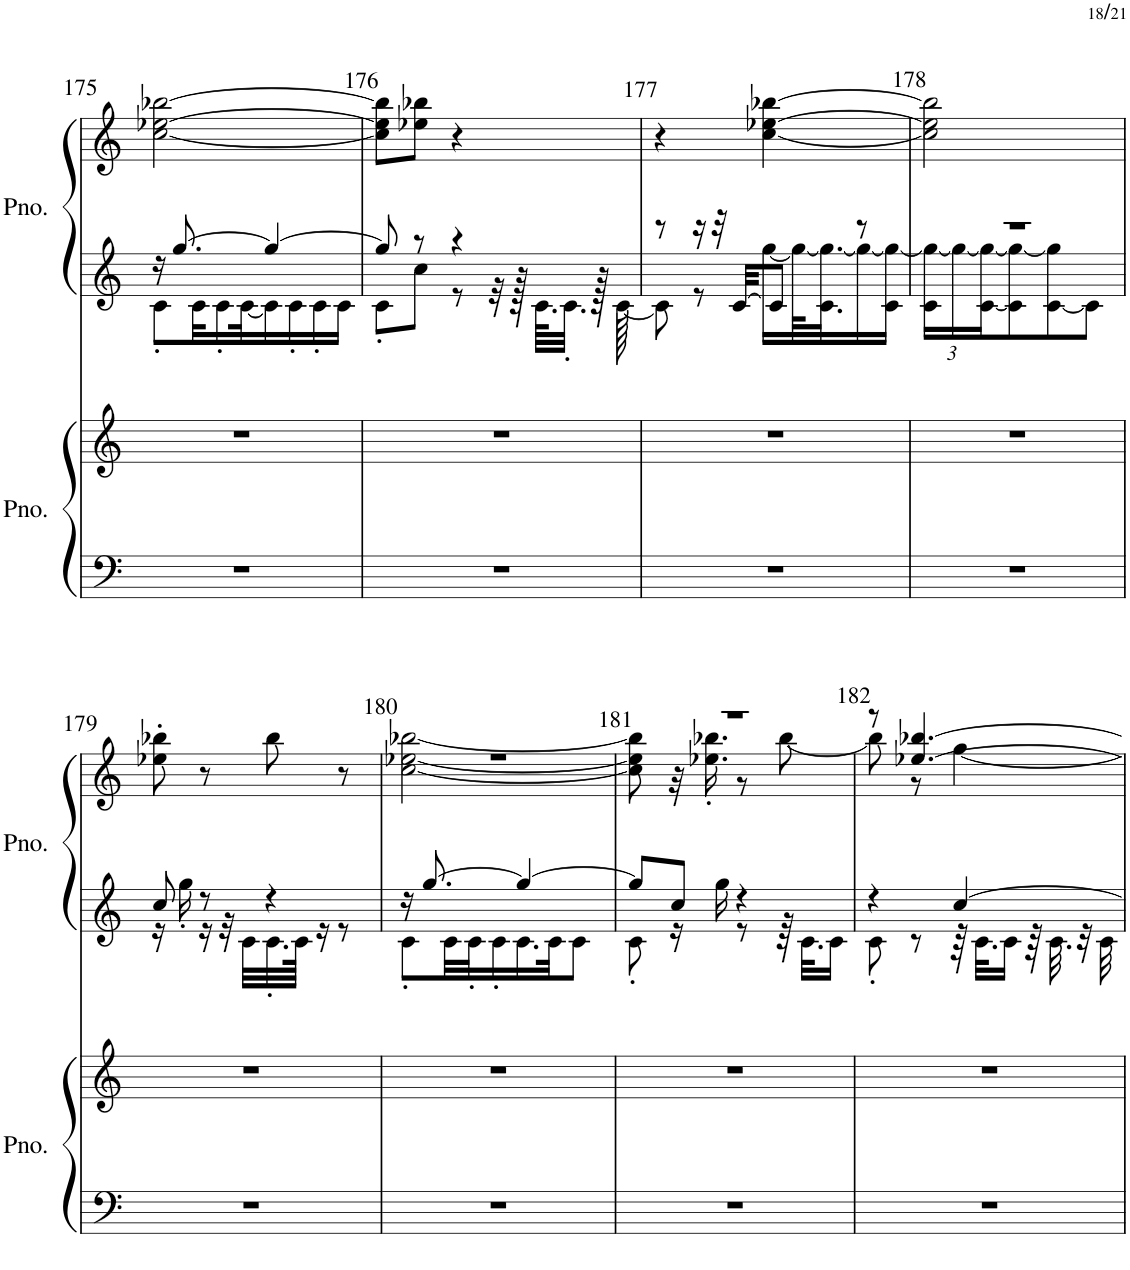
**kern	**kern	**kern	**kern
*part2	*part2	*part1	*part1
*staff4	*staff3	*staff2	*staff1
*I"ピアノ	*	*I"ピアノ	*
!!LO:PB:g=z
*clefF4	*clefG2	*clefG2	*clefG2
*k[]	*k[]	*k[]	*k[]
*M4/8	*M4/8	*M4/8	*M4/8
=175	=175	=175	=175
*	*	*^	*
2r	2r	16r	8c'\L	[2cc\ [2ee-X\ [2bb-X\
.	.	[8.gg/	.	.
.	.	.	32c\KL	.
.	.	.	16c'\	.
.	.	.	[32c\K	.
.	.	4gg/_	16c\]	.
.	.	.	16c'\	.
.	.	.	16c'\	.
.	.	.	16c\JJ	.
=176	=176	=176	=176	=176
2r	2r	8gg/]	8c'\L	8cc\] 8ee-\] 8bb-\]L
.	.	8r	8cc\J	8ee-X\ 8bb-X\J
.	.	4r	8r	4r
.	.	.	32r	.
.	.	.	128r	.
.	.	.	64.c\KLLL	.
.	.	.	32.c'\JJJ	.
.	.	.	128r	.
.	.	.	[128c\	.
=177	=177	=177	=177	=177
2r	2r	8r	8c\]	4r
.	.	16r	8r	.
.	.	32r	.	.
.	.	[32c/KKL	.	.
.	.	8c/J]	[16gg\LL	[4cc\ [4ee-X\ [4bb-X\
.	.	.	64gg\KL_	.
.	.	.	32.c\ 32.gg\_J	.
.	.	8r	16gg\_	.
.	.	.	16c\ 16gg\_JJ	.
=178	=178	=178	=178	=178
*	*	*	*Xbrackettup	*
2r	2r	2r	24c\ 24gg\_LL	2cc\] 2ee-\] 2bb-\]
.	.	.	24gg\_	.
.	.	.	[24c\ 24gg\_J	.
.	.	.	8c\] 8gg\_	.
.	.	.	[8c\ 8gg\]	.
.	.	.	8c\J]	.
!!LO:LB:g=z
=179	=179	=179	=179	=179
2r	2r	8cc/	16r	8ee-X\' 8bb-X\'
.	.	.	16gg'\	.
.	.	8r	16r	8r
.	.	.	32r	.
.	.	.	32c\LLL	.
.	.	4r	32.c'\	8bb-\
.	.	.	64c\JJJk	.
.	.	.	16r	.
.	.	.	8r	8r
=180	=180	=180	=180	=180
*	*	*	*	*^
2r	2r	16r	8c'\L	2r	[2cc\ [2ee-X\ [2bb-X\
.	.	[8.gg/	.	.	.
.	.	.	32c\LL	.	.
.	.	.	32c'\J	.	.
.	.	.	16c'\	.	.
.	.	4gg/_	16.c\	.	.
.	.	.	32c\JK	.	.
.	.	.	8c\J	.	.
=181	=181	=181	=181	=181	=181
2r	2r	8gg/L]	8c'\	2r	8cc\] 8ee-\] 8bb-\]
.	.	8cc/J	16r	.	32r
.	.	.	.	.	16.ee-X\' 16.bb-X\'
.	.	.	16gg\	.	.
.	.	4r	8r	.	8r
.	.	.	64r	.	[8bb-\
.	.	.	32.c\KLL	.	.
.	.	.	16c\JJ	.	.
=182	=182	=182	=182	=182	=182
2r	2r	4r	8c'\	8r	8bb-\]
.	.	.	8r	[4.ee-X/ [4.bb-X/	8r
.	.	[4cc/	64r	.	[4gg\
.	.	.	32.c\KLL	.	.
.	.	.	16c\JJ	.	.
.	.	.	64r	.	.
.	.	.	32.c\	.	.
.	.	.	32r	.	.
.	.	.	32c\	.	.
*	*	*v	*v	*	*
*	*	*	*v	*v
=	=	=	=
*-	*-	*-	*-
